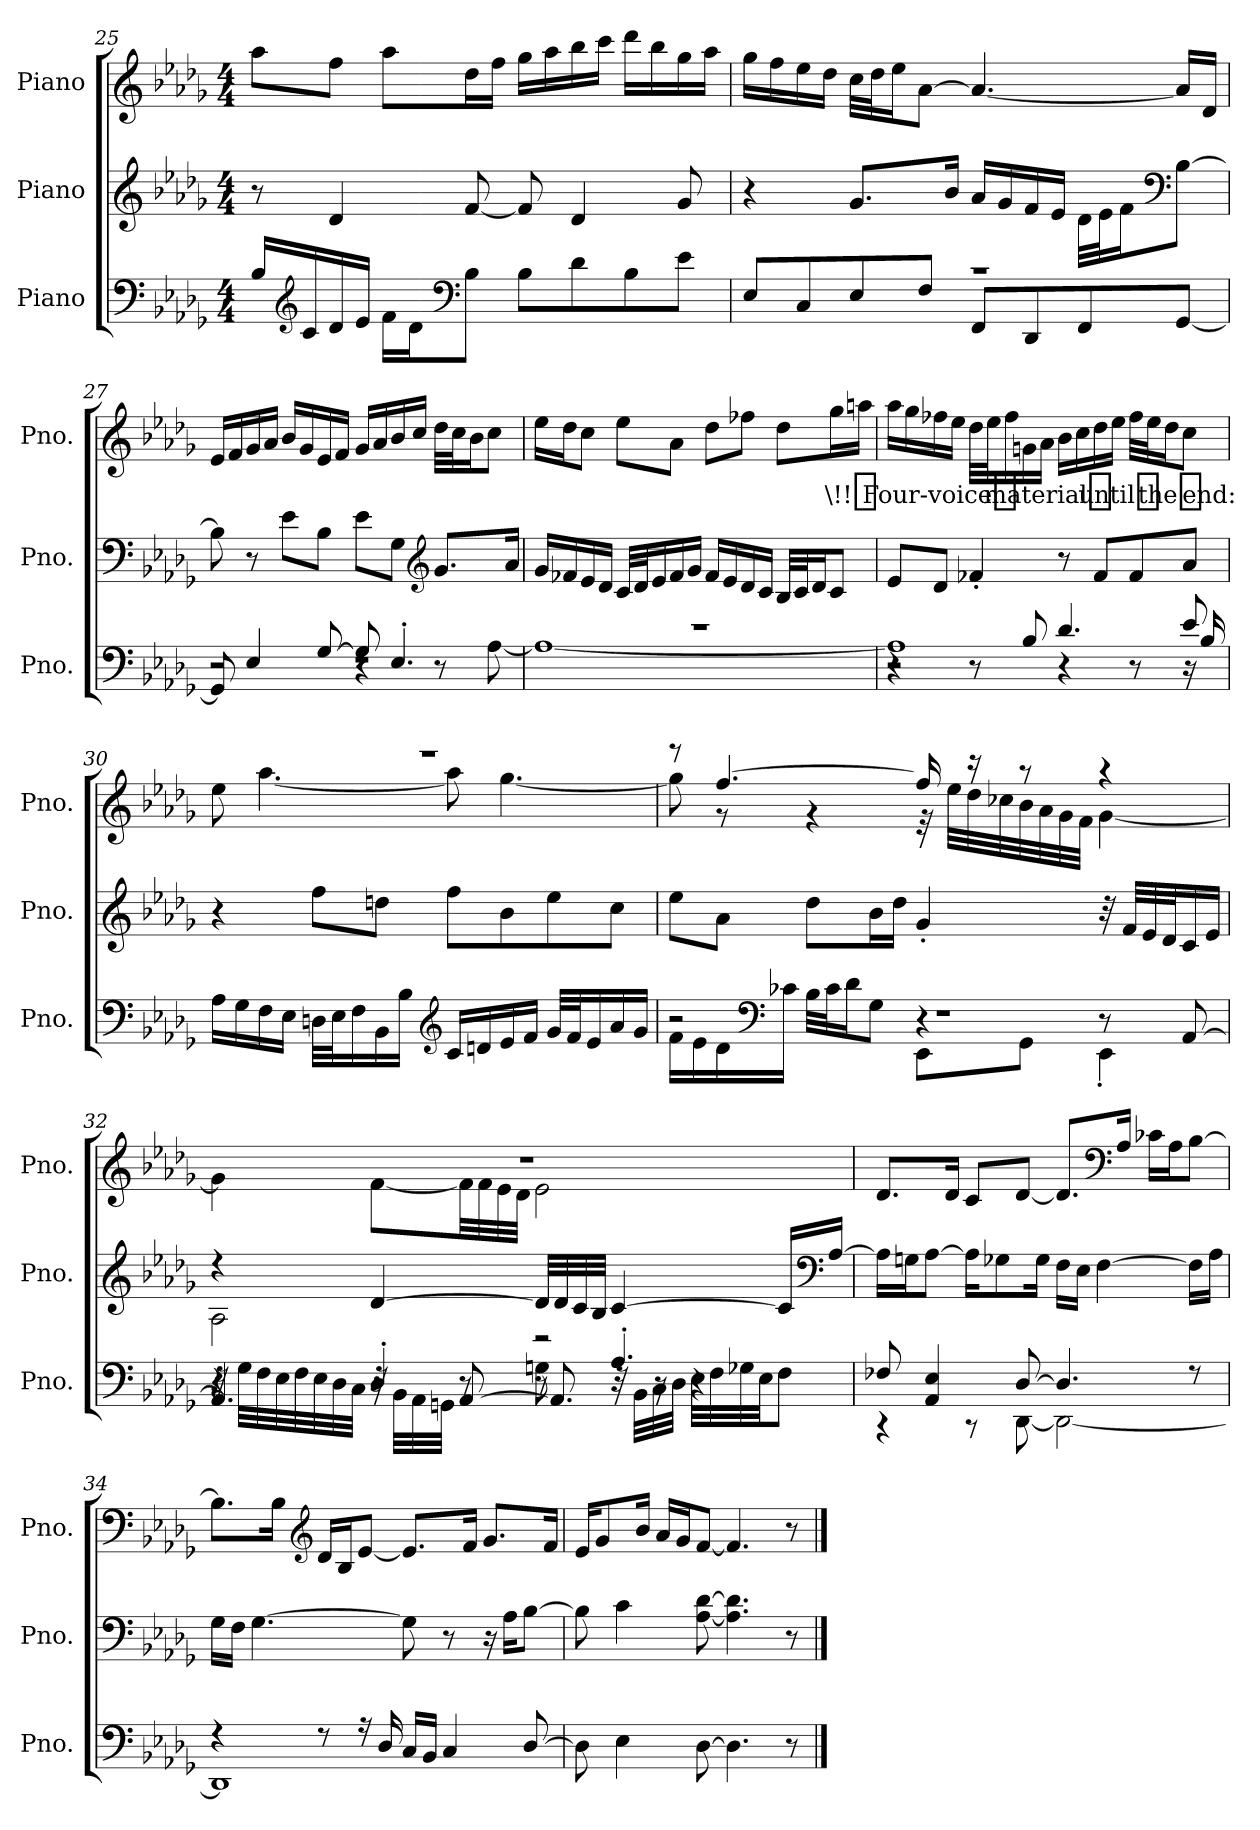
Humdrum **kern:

**kern	**kern	**kern	**text
*part3	*part2	*part1	*part1
*staff3	*staff2	*staff1	*staff1
*I"Piano	*I"Piano	*I"Piano	*
*I'Pno.	*I'Pno.	*I'Pno.	*
*clefF4	*clefG2	*clefG2	*
*k[b-e-a-d-g-]	*k[b-e-a-d-g-]	*k[b-e-a-d-g-]	*
*M4/4	*M4/4	*M4/4	*
=25	=25	=25	=25
16B-/LL	8r	8aa-\L	.
*clefG2	*	*	*
16c/	.	.	.
16d-/	4d-/	8ff\J	.
16e-/JJ	.	.	.
16f\LL	.	8aa-\L	.
16d-\J	.	.	.
*clefF4	*	*	*
8B-\J	[8f/	16dd-\L	.
.	.	16ff\JJ	.
8B-\L	8f/]	16gg-\LL	.
.	.	16aa-\	.
8d-\	4d-/	16bb-\	.
.	.	16ccc\JJ	.
8B-\	.	16ddd-\LL	.
.	.	16bb-\	.
8e-\J	8g-/	16gg-\	.
.	.	16aa-\JJ	.
!!LO:LB:g=z
=26	=26	=26	=26
*^	*	*	*
1r	8E-/L	4r	16gg-\LL	.
.	.	.	16ff\	.
.	8C/	.	16ee-\	.
.	.	.	16dd-\JJ	.
.	8E-/	8.g-/L	32cc\LLL	.
.	.	.	32dd-\J	.
.	.	.	16ee-\J	.
.	8F/J	.	[8a-\J	.
.	.	16b-/Jk	.	.
.	8FF/L	16a-/LL	4.a-/_	.
.	.	16g-/	.	.
.	8DD-/	16f/	.	.
.	.	16e-/JJ	.	.
.	8FF/	32d-\LLL	.	.
.	.	32e-\J	.	.
.	.	16f\J	.	.
*	*	*clefF4	*	*
.	[8GG-/J	[8B-\J	16a-/LL]	.
.	.	.	16d-/JJ	.
=27	=27	=27	=27	=27
*	*^	*	*	*
1r	2r	8GG-/]	8B-\]	16e-/LL	.
.	.	.	.	16f/	.
.	.	4E-/	8r	16g-/	.
.	.	.	.	16a-/JJ	.
.	.	.	8e-\L	16b-/LL	.
.	.	.	.	16g-/	.
.	.	[8G-/	8B-\J	16e-/	.
.	.	.	.	16f/JJ	.
.	4r	8G-/]	8e-\L	16g-/LL	.
.	.	.	.	16a-/	.
.	.	4.E-'/	8G-\J	16b-/	.
.	.	.	.	16cc/JJ	.
*	*	*	*clefG2	*	*
.	8r	.	8.g-/L	32dd-\LLL	.
.	.	.	.	32cc\J	.
.	.	.	.	16b-\J	.
.	[8A-\	.	.	8cc\J	.
.	.	.	16a-/Jk	.	.
*	*v	*v	*	*	*
!!LO:PB:g=z
=28	=28	=28	=28	=28
1r	1A-_	16g-/LL	16ee-\LL	.
.	.	16f-X/	16dd-\J	.
.	.	16e-/	8cc\J	.
.	.	16d-/JJ	.	.
.	.	32c/LLL	8ee-\L	.
.	.	32d-/J	.	.
.	.	16e-/	.	.
.	.	16f-/	8a-\J	.
.	.	16g-/JJ	.	.
.	.	16f-/LL	8dd-\L	.
.	.	16e-/	.	.
.	.	16d-/	8ff-X\J	.
.	.	16c/JJ	.	.
.	.	32B-/LLL	8dd-\L	.
.	.	32c/J	.	.
.	.	16d-/J	.	.
!	!	!	!	!LO:LY:b
.	.	8c/J	16gg-\L	\!! Four-voice material until the end:
.	.	.	16aan\JJ	.
!!LO:LB:g=z
=29	=29	=29	=29	=29
*	*^	*	*	*
2r	1A-]	4r	8e-/L	16aa-\LL	.
.	.	.	.	16gg-\	.
.	.	.	8d-/J	16ff-X\	.
.	.	.	.	16ee-\JJ	.
.	.	8r	4f-X'/	32dd-\LLL	.
.	.	.	.	32ee-\J	.
.	.	.	.	16ff-\	.
.	.	8B-/	.	16gn\	.
.	.	.	.	16a-\JJ	.
4r	.	4.d-/	8r	16b-\LL	.
.	.	.	.	16cc\	.
.	.	.	8f-/L	16dd-\	.
.	.	.	.	16ee-\JJ	.
8r	.	.	8f-/	32ff-\LLL	.
.	.	.	.	32ee-\J	.
.	.	.	.	16dd-\J	.
8e-/	.	16r	8a-/J	8cc\J	.
.	.	16B-/	.	.	.
*v	*v	*v	*	*	*
=30	=30	=30	=30
*	*	*^	*
16A-\LL	4r	1r	8ee-\	.
16G-\	.	.	.	.
16F\	.	.	[4.aa-\	.
16E-\JJ	.	.	.	.
32Dn\LLL	8ff\L	.	.	.
32E-\J	.	.	.	.
16F\	.	.	.	.
16BB-\	8ddn\J	.	.	.
16B-\JJ	.	.	.	.
*clefG2	*	*	*	*
16c/LL	8ff\L	.	8aa-\]	.
16dn/	.	.	.	.
16e-/	8b-\	.	[4.gg-\	.
16f/JJ	.	.	.	.
32g-/LLL	8ee-\	.	.	.
32f/J	.	.	.	.
16e-/	.	.	.	.
16a-/	8cc\J	.	.	.
16g-/JJ	.	.	.	.
!!LO:LB:g=z	!!
=31	=31	=31	=31	=31
*^	*	*	*	*
*	*^	*	*	*	*
1r	16f\LL	2r	8ee-\L	8r	8gg-\]	.
.	16e-\	.	.	.	.	.
.	16d-\	.	8a-\J	[4.ff/	8r	.
*clefF4	*	*	*	*	*	*
.	16c-X\JJ	.	.	.	.	.
.	32B-\LLL	.	8dd-\L	.	4r	.
.	32c-\J	.	.	.	.	.
.	16d-\J	.	.	.	.	.
.	8G-\J	.	16b-\L	.	.	.
.	.	.	16dd-\JJ	.	.	.
.	8EE-\L	4r	4g-'/	16ff/]	32r	.
.	.	.	.	.	32ee-\LLL	.
.	.	.	.	16r	32dd-\	.
.	.	.	.	.	32cc-X\	.
.	8GG-\J	.	.	8r	32b-\	.
.	.	.	.	.	32a-\	.
.	.	.	.	.	32g-\	.
.	.	.	.	.	32f\JJJ	.
.	4EE-'\	8r	32r	4r	[4g-\	.
.	.	.	32f/LLL	.	.	.
.	.	.	32e-/	.	.	.
.	.	.	32d-/J	.	.	.
.	.	[8AA-/	16c/	.	.	.
.	.	.	16e-/JJ	.	.	.
!!LO:LB:g=z	!!
=32	=32	=32	=32	=32	=32	=32
*	*	*	*^	*	*	*
4r	32r	4.AA-/]	4r	2A-\	1r	4g-\]	.
.	32G-\LLL	.	.	.	.	.	.
.	32F\	.	.	.	.	.	.
.	32E-\	.	.	.	.	.	.
.	32F\	.	.	.	.	.	.
.	32E-\	.	.	.	.	.	.
.	32D-\	.	.	.	.	.	.
.	32C\JJJ	.	.	.	.	.	.
4D-'/	32r	.	[4d-/	.	.	[8f\L	.
.	32BB-\LLL	.	.	.	.	.	.
.	32AA-\	.	.	.	.	.	.
.	32GGn\JJJ	.	.	.	.	.	.
.	8r	[8AA-/	.	.	.	32f\LL]	.
.	.	.	.	.	.	32f\	.
.	.	.	.	.	.	32e-\	.
.	.	.	.	.	.	32d-\JJJ	.
8r	8Gn\	8.AA-/]	32d-/LLL]	2r	.	2e-\	.
.	.	.	32d-/	.	.	.	.
.	.	.	32c/	.	.	.	.
.	.	.	32B-/JJJ	.	.	.	.
4.A-'/	32r	.	[4c/	.	.	.	.
.	32BB-\LLL	.	.	.	.	.	.
.	32C\	16r	.	.	.	.	.
.	32D-\JJJ	.	.	.	.	.	.
.	32E-\LLL	4r	.	.	.	.	.
.	32F\	.	.	.	.	.	.
.	32G-X\	.	.	.	.	.	.
.	32E-\JJ	.	.	.	.	.	.
.	8F\J	.	16c/LL]	.	.	.	.
*	*	*	*clefF4	*	*	*	*
.	.	.	[16A-/JJ	.	.	.	.
*	*v	*v	*	*	*v	*v	*
*	*	*v	*v	*	*
!!LO:PB:g=z
=33	=33	=33	=33	=33
8F-X/	4r	16A-\LL]	8.d-/L	.
.	.	16Gn\J	.	.
4AA-/ 4E-/	.	[8A-\J	.	.
.	.	.	16d-/Jk	.
.	8r	16A-\KL]	8c/L	.
.	.	8G-X\	.	.
[8D-/	[8DD-\	.	[8d-/J	.
.	.	16G-\Jk	.	.
4.D-/]	2DD-\_	16F\LL	8.d-/L]	.
.	.	16E-\JJ	.	.
.	.	[4F\	.	.
*	*	*	*clefF4	*
.	.	.	16A-/Jk	.
.	.	.	16c-X\LL	.
.	.	.	16A-\J	.
8r	.	16F\LL]	[8B-\J	.
.	.	16A-\JJ	.	.
=34	=34	=34	=34	=34
4r	1DD-]	16G-\LL	8.B-\L]	.
.	.	16F\JJ	.	.
.	.	[4.G-\	.	.
.	.	.	16B-\Jk	.
*	*	*	*clefG2	*
8r	.	.	16d-/LL	.
.	.	.	16B-/J	.
16r	.	.	[8e-/J	.
16D-/	.	.	.	.
16C/LL	.	8G-\]	8.e-/L]	.
16BB-/JJ	.	.	.	.
4C/	.	8r	.	.
.	.	.	16f/Jk	.
.	.	16r	8.g-/L	.
.	.	16A-\KL	.	.
[8D-/	.	[8B-\J	.	.
.	.	.	16f/Jk	.
*v	*v	*	*	*
!!LO:LB:g=z
=35	=35	=35	=35
8D-\]	8B-\]	16e-/KL	.
.	.	8g-/	.
4E-\	4c\	.	.
.	.	16b-/Jk	.
.	.	16a-/LL	.
.	.	16g-/J	.
[8D-\	[8A-\ [8d-\	[8f/J	.
4.D-\]	4.A-\] 4.d-\]	4.f/]	.
8r	8r	8r	.
==	==	==	==
*-	*-	*-	*-
